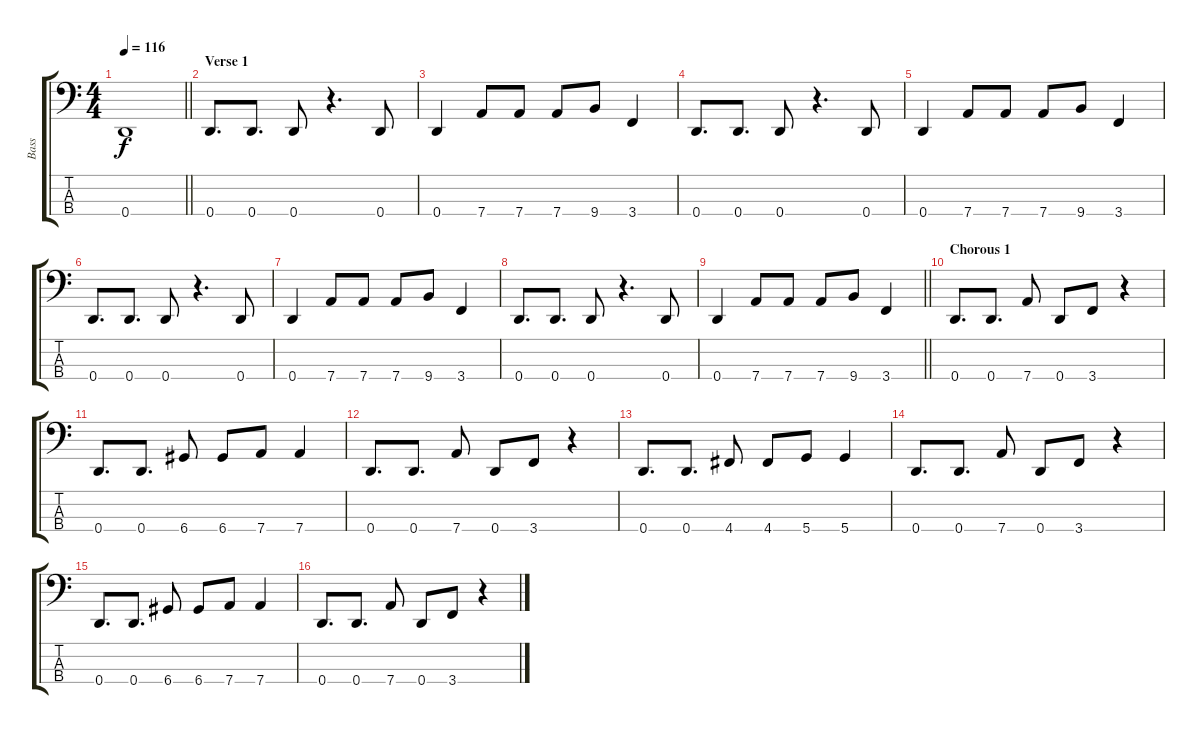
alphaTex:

\track ("Bass" "Bass") {instrument electricbassfinger}
\staff {score tabs}
\tuning (G2 D2 A1 D1) {hide}
\ts (4 4)
\tempo 116
\clef f4
\barLineRight lightlight
\ks c
0.4.1{dy f} |
\section ("" "Verse 1")
0.4.8{d} 0.4.8{d} 0.4.8 r.4{d} 0.4.8 |
0.4.4 7.4.8 7.4.8 7.4.8 9.4.8 3.4.4 |
0.4.8{d} 0.4.8{d} 0.4.8 r.4{d} 0.4.8 |
0.4.4 7.4.8 7.4.8 7.4.8 9.4.8 3.4.4 |
0.4.8{d} 0.4.8{d} 0.4.8 r.4{d} 0.4.8 |
0.4.4 7.4.8 7.4.8 7.4.8 9.4.8 3.4.4 |
0.4.8{d} 0.4.8{d} 0.4.8 r.4{d} 0.4.8 |
\barLineRight lightlight
0.4.4 7.4.8 7.4.8 7.4.8 9.4.8 3.4.4 |
\section ("" "Chorous 1")
0.4.8{d} 0.4.8{d} 7.4.8 0.4.8 3.4.8 r.4 |
0.4.8{d} 0.4.8{d} 6.4.8 6.4.8 7.4.8 7.4.4 |
0.4.8{d} 0.4.8{d} 7.4.8 0.4.8 3.4.8 r.4 |
0.4.8{d} 0.4.8{d} 4.4.8 4.4.8 5.4.8 5.4.4 |
0.4.8{d} 0.4.8{d} 7.4.8 0.4.8 3.4.8 r.4 |
0.4.8{d} 0.4.8{d} 6.4.8 6.4.8 7.4.8 7.4.4 |
0.4.8{d} 0.4.8{d} 7.4.8 0.4.8 3.4.8 r.4
